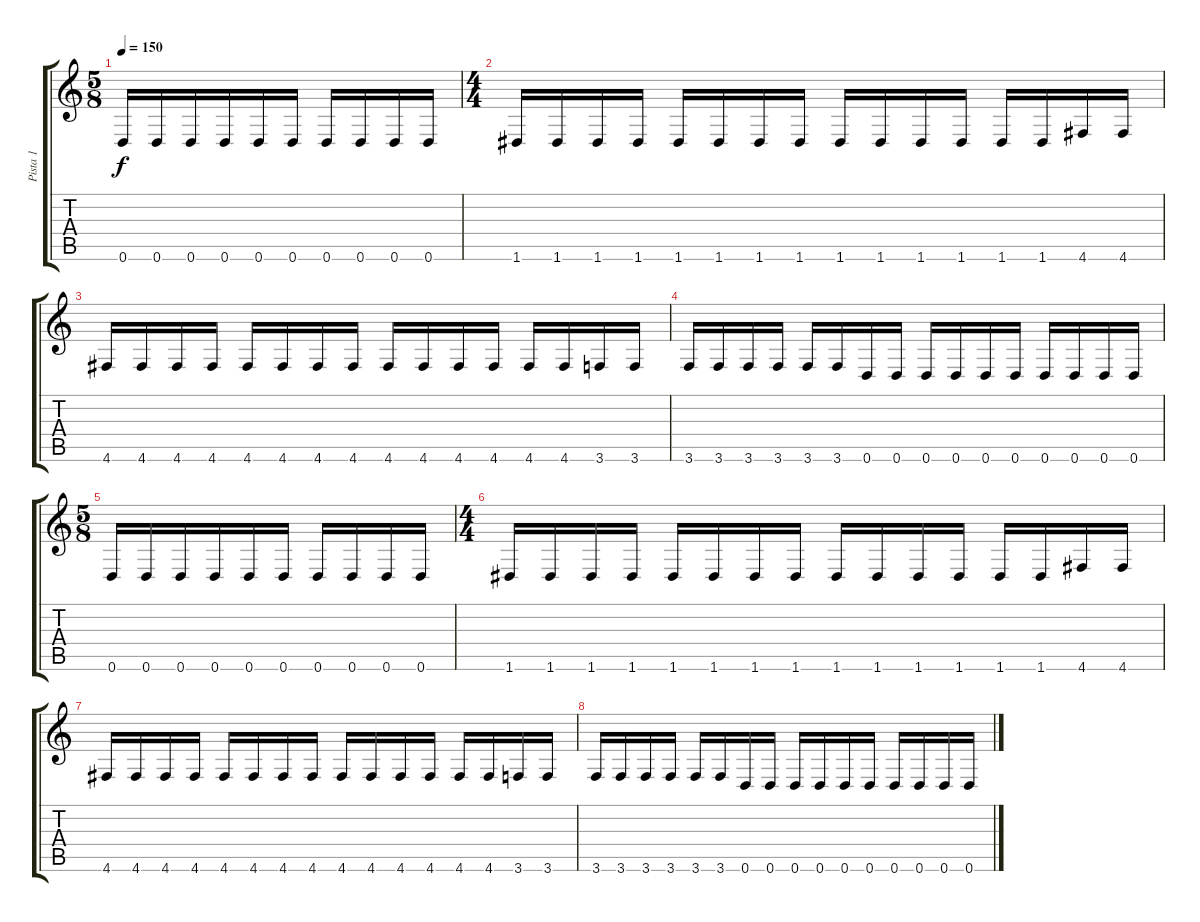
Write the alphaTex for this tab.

\track ("Pista 1" "Pista 1") {instrument distortionguitar}
\staff {score tabs}
\tuning (D4 A3 F3 C3 G2 D2) {hide}
\ts (5 8)
\tempo 150
\clef g2
\ks c
0.6.16{dy f} 0.6.16 0.6.16 0.6.16 0.6.16 0.6.16 0.6.16 0.6.16 0.6.16 0.6.16 |
\ts (4 4)
1.6.16 1.6.16 1.6.16 1.6.16 1.6.16 1.6.16 1.6.16 1.6.16 1.6.16 1.6.16 1.6.16 1.6.16 1.6.16 1.6.16 4.6.16 4.6.16 |
4.6.16 4.6.16 4.6.16 4.6.16 4.6.16 4.6.16 4.6.16 4.6.16 4.6.16 4.6.16 4.6.16 4.6.16 4.6.16 4.6.16 3.6.16 3.6.16 |
3.6.16 3.6.16 3.6.16 3.6.16 3.6.16 3.6.16 0.6.16 0.6.16 0.6.16 0.6.16 0.6.16 0.6.16 0.6.16 0.6.16 0.6.16 0.6.16 |
\ts (5 8)
0.6.16 0.6.16 0.6.16 0.6.16 0.6.16 0.6.16 0.6.16 0.6.16 0.6.16 0.6.16 |
\ts (4 4)
1.6.16 1.6.16 1.6.16 1.6.16 1.6.16 1.6.16 1.6.16 1.6.16 1.6.16 1.6.16 1.6.16 1.6.16 1.6.16 1.6.16 4.6.16 4.6.16 |
4.6.16 4.6.16 4.6.16 4.6.16 4.6.16 4.6.16 4.6.16 4.6.16 4.6.16 4.6.16 4.6.16 4.6.16 4.6.16 4.6.16 3.6.16 3.6.16 |
3.6.16 3.6.16 3.6.16 3.6.16 3.6.16 3.6.16 0.6.16 0.6.16 0.6.16 0.6.16 0.6.16 0.6.16 0.6.16 0.6.16 0.6.16 0.6.16
